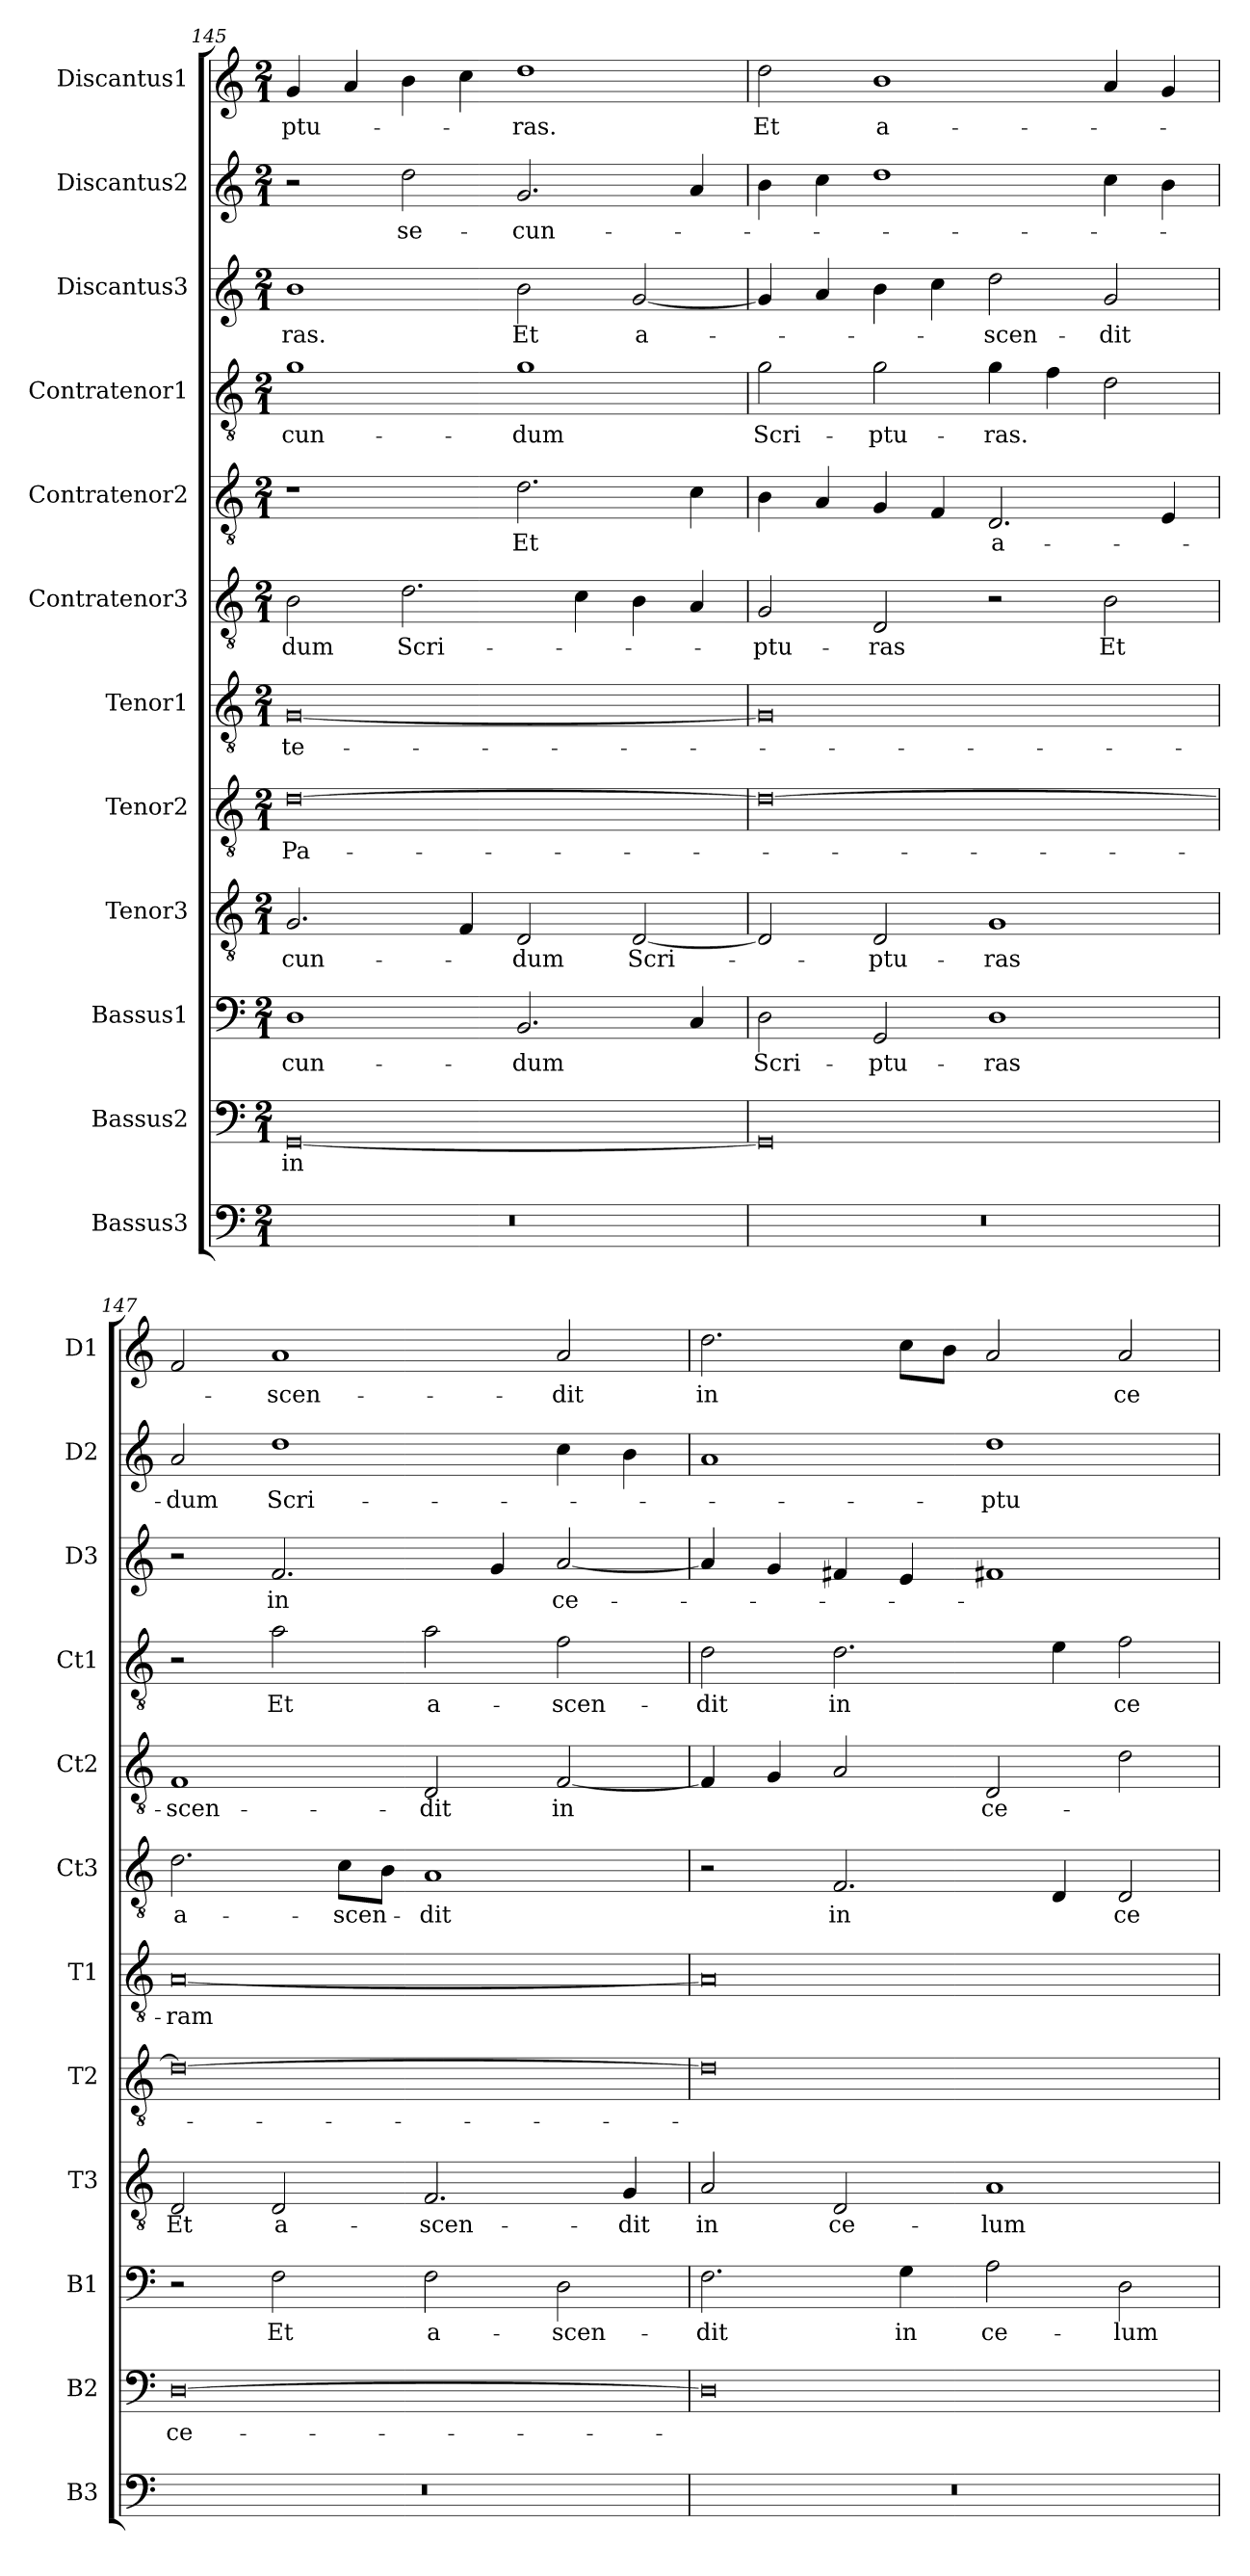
**kern	**kern	**text	**kern	**text	**kern	**text	**kern	**text	**kern	**text	**kern	**text	**kern	**text	**kern	**text	**kern	**text	**kern	**text	**kern	**text
*part12	*part11	*part11	*part10	*part10	*part9	*part9	*part8	*part8	*part7	*part7	*part6	*part6	*part5	*part5	*part4	*part4	*part3	*part3	*part2	*part2	*part1	*part1
*staff12	*staff11	*staff11	*staff10	*staff10	*staff9	*staff9	*staff8	*staff8	*staff7	*staff7	*staff6	*staff6	*staff5	*staff5	*staff4	*staff4	*staff3	*staff3	*staff2	*staff2	*staff1	*staff1
*I"Bassus3	*I"Bassus2	*	*I"Bassus1	*	*I"Tenor3	*	*I"Tenor2	*	*I"Tenor1	*	*I"Contratenor3	*	*I"Contratenor2	*	*I"Contratenor1	*	*I"Discantus3	*	*I"Discantus2	*	*I"Discantus1	*
*I'B3	*I'B2	*	*I'B1	*	*I'T3	*	*I'T2	*	*I'T1	*	*I'Ct3	*	*I'Ct2	*	*I'Ct1	*	*I'D3	*	*I'D2	*	*I'D1	*
*clefF4	*clefF4	*	*clefF4	*	*clefGv2	*	*clefGv2	*	*clefGv2	*	*clefGv2	*	*clefGv2	*	*clefGv2	*	*clefG2	*	*clefG2	*	*clefG2	*
*k[]	*k[]	*	*k[]	*	*k[]	*	*k[]	*	*k[]	*	*k[]	*	*k[]	*	*k[]	*	*k[]	*	*k[]	*	*k[]	*
*M2/1	*M2/1	*	*M2/1	*	*M2/1	*	*M2/1	*	*M2/1	*	*M2/1	*	*M2/1	*	*M2/1	*	*M2/1	*	*M2/1	*	*M2/1	*
=145	=145	=145	=145	=145	=145	=145	=145	=145	=145	=145	=145	=145	=145	=145	=145	=145	=145	=145	=145	=145	=145	=145
0r	[0GG	in	1D	-cun-	2.G	-cun-	[0d	Pa-	[0G	-te-	2B	-dum	1r	.	1g	-cun-	1b	-ras.	2r	.	4g	-ptu-
.	.	.	.	.	.	.	.	.	.	.	.	.	.	.	.	.	.	.	.	.	4a	.
.	.	.	.	.	.	.	.	.	.	.	2.d	Scri-	.	.	.	.	.	.	2dd	se-	4b	.
.	.	.	.	.	4F	.	.	.	.	.	.	.	.	.	.	.	.	.	.	.	4cc	.
.	.	.	2.BB	-dum	2D	-dum	.	.	.	.	.	.	2.d	Et	1g	-dum	2b	Et	2.g	-cun-	1dd	-ras.
.	.	.	.	.	.	.	.	.	.	.	4c	.	.	.	.	.	.	.	.	.	.	.
.	.	.	.	.	[2D	Scri-	.	.	.	.	4B	.	.	.	.	.	[2g	a-	.	.	.	.
.	.	.	4C	.	.	.	.	.	.	.	4A	.	4c	.	.	.	.	.	4a	.	.	.
=146	=146	=146	=146	=146	=146	=146	=146	=146	=146	=146	=146	=146	=146	=146	=146	=146	=146	=146	=146	=146	=146	=146
0r	0GG]	.	2D	Scri-	2D]	.	0d_	.	0G]	.	2G	-ptu-	4B	.	2g	Scri-	4g]	.	4b	.	2dd	Et
.	.	.	.	.	.	.	.	.	.	.	.	.	4A	.	.	.	4a	.	4cc	.	.	.
.	.	.	2GG	-ptu-	2D	-ptu-	.	.	.	.	2D	-ras	4G	.	2g	-ptu-	4b	.	1dd	.	1b	a-
.	.	.	.	.	.	.	.	.	.	.	.	.	4F	.	.	.	4cc	.	.	.	.	.
.	.	.	1D	-ras	1G	-ras	.	.	.	.	2r	.	2.D	a-	4g	-ras.	2dd	-scen-	.	.	.	.
.	.	.	.	.	.	.	.	.	.	.	.	.	.	.	4f	.	.	.	.	.	.	.
.	.	.	.	.	.	.	.	.	.	.	2B	Et	.	.	2d	.	2g	-dit	4cc	.	4a	.
.	.	.	.	.	.	.	.	.	.	.	.	.	4E	.	.	.	.	.	4b	.	4g	.
=147	=147	=147	=147	=147	=147	=147	=147	=147	=147	=147	=147	=147	=147	=147	=147	=147	=147	=147	=147	=147	=147	=147
0r	[0D	ce-	2r	.	2D	Et	0d_	.	[0A	-ram	2.d	a-	1F	-scen-	2r	.	2r	.	2a	-dum	2f	.
.	.	.	2F	Et	2D	a-	.	.	.	.	.	.	.	.	2a	Et	2.f	in	1dd	Scri-	1a	-scen-
.	.	.	.	.	.	.	.	.	.	.	8cL	-scen-	.	.	.	.	.	.	.	.	.	.
.	.	.	.	.	.	.	.	.	.	.	8BJ	.	.	.	.	.	.	.	.	.	.	.
.	.	.	2F	a-	2.F	-scen-	.	.	.	.	1A	-dit	2D	-dit	2a	a-	.	.	.	.	.	.
.	.	.	.	.	.	.	.	.	.	.	.	.	.	.	.	.	4g	.	.	.	.	.
.	.	.	2D	-scen-	.	.	.	.	.	.	.	.	[2F	in	2f	-scen-	[2a	ce-	4cc	.	2a	-dit
.	.	.	.	.	4G	-dit	.	.	.	.	.	.	.	.	.	.	.	.	4b	.	.	.
=148	=148	=148	=148	=148	=148	=148	=148	=148	=148	=148	=148	=148	=148	=148	=148	=148	=148	=148	=148	=148	=148	=148
0r	0D]	.	2.F	-dit	2A	in	0d]	.	0A]	.	2r	.	4F]	.	2d	-dit	4a]	.	1a	.	2.dd	in
.	.	.	.	.	.	.	.	.	.	.	.	.	4G	.	.	.	4g	.	.	.	.	.
.	.	.	.	.	2D	ce-	.	.	.	.	2.F	in	2A	.	2.d	in	4f#X	.	.	.	.	.
.	.	.	4G	in	.	.	.	.	.	.	.	.	.	.	.	.	4e	.	.	.	8ccL	.
.	.	.	.	.	.	.	.	.	.	.	.	.	.	.	.	.	.	.	.	.	8bJ	.
.	.	.	2A	ce-	1A	-lum	.	.	.	.	.	.	2D	ce-	.	.	1f#X	.	1dd	-ptu-	2a	.
.	.	.	.	.	.	.	.	.	.	.	4D	.	.	.	4e	.	.	.	.	.	.	.
.	.	.	2D	-lum	.	.	.	.	.	.	2D	ce-	2d	.	2f	ce-	.	.	.	.	2a	ce-
=	=	=	=	=	=	=	=	=	=	=	=	=	=	=	=	=	=	=	=	=	=	=
*-	*-	*-	*-	*-	*-	*-	*-	*-	*-	*-	*-	*-	*-	*-	*-	*-	*-	*-	*-	*-	*-	*-
